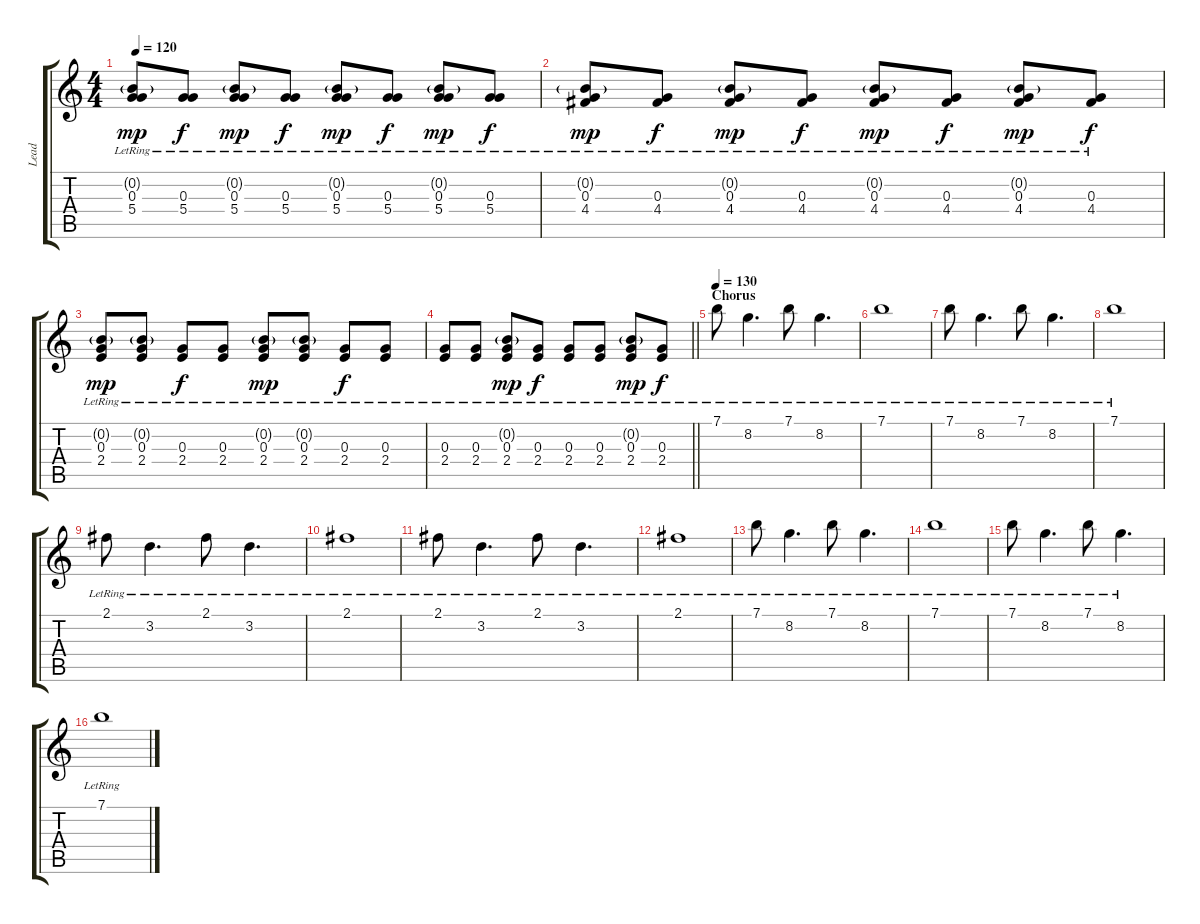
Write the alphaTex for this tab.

\track ("Lead" "Lead") {instrument acousticguitarsteel}
\staff {score tabs}
\tuning (E4 B3 G3 D3 A2 E2) {hide}
\ts (4 4)
\tempo 120
\clef g2
\ks c
(0.2{g lr} 0.3{lr} 5.4{lr}).8{dy mp} (0.3{lr} 5.4{lr}).8{dy f} (0.2{g lr} 0.3{lr} 5.4{lr}).8{dy mp} (0.3{lr} 5.4{lr}).8{dy f} (0.2{g lr} 0.3{lr} 5.4{lr}).8{dy mp} (0.3{lr} 5.4{lr}).8{dy f} (0.2{g lr} 0.3{lr} 5.4{lr}).8{dy mp} (0.3{lr} 5.4{lr}).8{dy f} |
(0.2{g lr} 0.3{lr} 4.4{lr}).8{dy mp} (0.3{lr} 4.4{lr}).8{dy f} (0.2{g lr} 0.3{lr} 4.4{lr}).8{dy mp} (0.3{lr} 4.4{lr}).8{dy f} (0.2{g lr} 0.3{lr} 4.4{lr}).8{dy mp} (0.3{lr} 4.4{lr}).8{dy f} (0.2{g lr} 0.3{lr} 4.4{lr}).8{dy mp} (0.3{lr} 4.4{lr}).8{dy f} |
(0.2{g lr} 0.3{lr} 2.4{lr}).8{dy mp} (0.2{g lr} 0.3{lr} 2.4{lr}).8 (0.3{lr} 2.4{lr}).8{dy f} (0.3{lr} 2.4{lr}).8 (0.2{g lr} 0.3{lr} 2.4{lr}).8{dy mp} (0.2{g lr} 0.3{lr} 2.4{lr}).8 (0.3{lr} 2.4{lr}).8{dy f} (0.3{lr} 2.4{lr}).8 |
\barLineRight lightlight
(0.3{lr} 2.4{lr}).8 (0.3{lr} 2.4{lr}).8 (0.2{g lr} 0.3{lr} 2.4{lr}).8{dy mp} (0.3{lr} 2.4{lr}).8{dy f} (0.3{lr} 2.4{lr}).8 (0.3{lr} 2.4{lr}).8 (0.2{g lr} 0.3{lr} 2.4{lr}).8{dy mp} (0.3{lr} 2.4{lr}).8{dy f} |
\section ("" "Chorus")
\tempo 130
7.1{lr}.8{volume 11} 8.2{lr}.4{d} 7.1{lr}.8 8.2{lr}.4{d} |
7.1{lr}.1 |
7.1{lr}.8 8.2{lr}.4{d} 7.1{lr}.8 8.2{lr}.4{d} |
7.1{lr}.1 |
2.1{lr}.8 3.2{lr}.4{d} 2.1{lr}.8 3.2{lr}.4{d} |
2.1{lr}.1 |
2.1{lr}.8 3.2{lr}.4{d} 2.1{lr}.8 3.2{lr}.4{d} |
2.1{lr}.1 |
7.1{lr}.8 8.2{lr}.4{d} 7.1{lr}.8 8.2{lr}.4{d} |
7.1{lr}.1 |
7.1{lr}.8 8.2{lr}.4{d} 7.1{lr}.8 8.2{lr}.4{d} |
7.1{lr}.1
